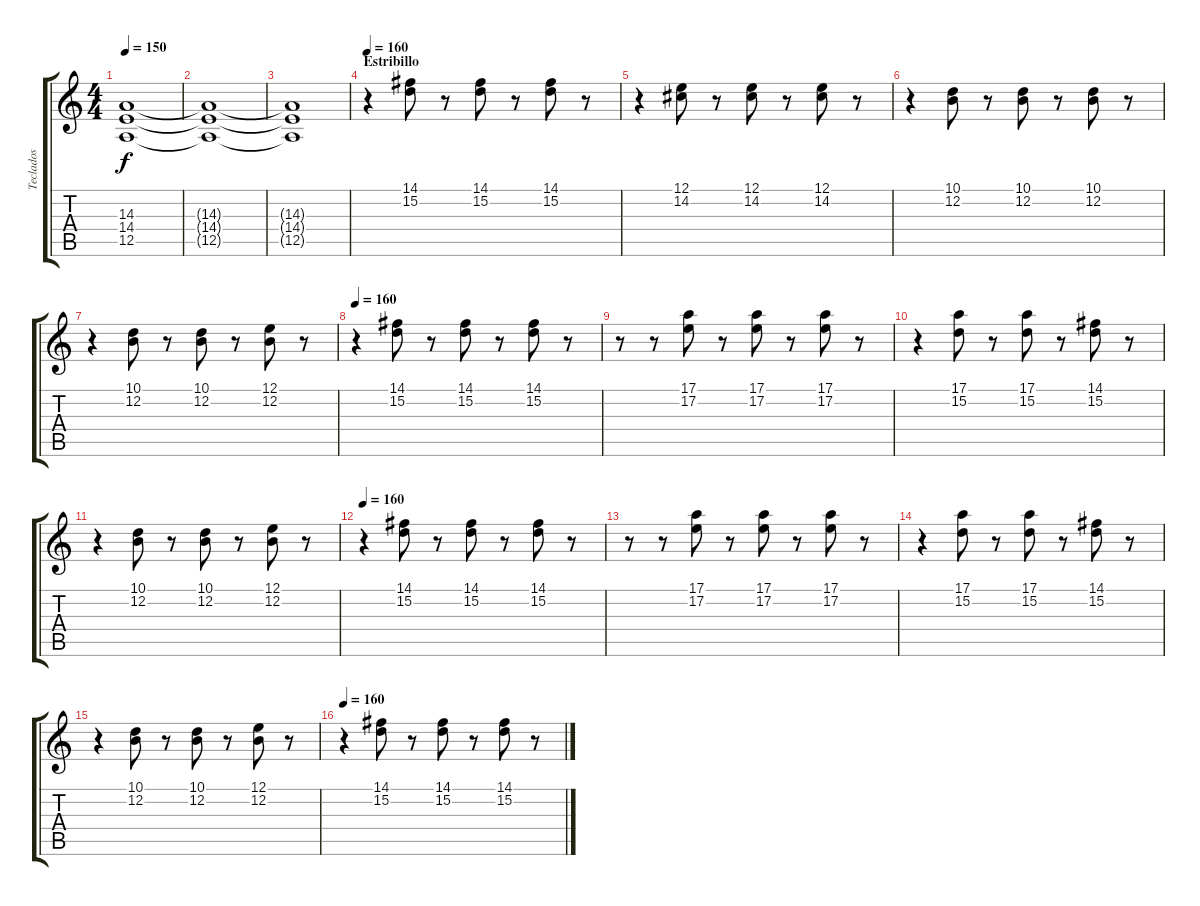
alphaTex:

\track ("Teclados" "Teclados") {instrument stringensemble1}
\staff {score tabs}
\tuning (E4 B3 G3 D3 A2 E2) {hide}
\ts (4 4)
\tempo 150
\clef g2
\ks c
(14.3 14.4 12.5).1{dy f} |
(14.3{t} 14.4{t} 12.5{t}).1 |
(14.3{t} 14.4{t} 12.5{t}).1 |
\section ("" "Estribillo")
\tempo 160
r.4 (14.1 15.2).8 r.8 (14.1 15.2).8 r.8 (14.1 15.2).8 r.8 |
r.4 (12.1 14.2).8 r.8 (12.1 14.2).8 r.8 (12.1 14.2).8 r.8 |
r.4 (10.1 12.2).8 r.8 (10.1 12.2).8 r.8 (10.1 12.2).8 r.8 |
r.4 (10.1 12.2).8 r.8 (10.1 12.2).8 r.8 (12.1 12.2).8 r.8 |
\tempo 160
r.4 (14.1 15.2).8 r.8 (14.1 15.2).8 r.8 (14.1 15.2).8 r.8 |
r.8 r.8 (17.1 17.2).8 r.8 (17.1 17.2).8 r.8 (17.1 17.2).8 r.8 |
r.4 (17.1 15.2).8 r.8 (17.1 15.2).8 r.8 (14.1 15.2).8 r.8 |
r.4 (10.1 12.2).8 r.8 (10.1 12.2).8 r.8 (12.1 12.2).8 r.8 |
\tempo 160
r.4 (14.1 15.2).8 r.8 (14.1 15.2).8 r.8 (14.1 15.2).8 r.8 |
r.8 r.8 (17.1 17.2).8 r.8 (17.1 17.2).8 r.8 (17.1 17.2).8 r.8 |
r.4 (17.1 15.2).8 r.8 (17.1 15.2).8 r.8 (14.1 15.2).8 r.8 |
r.4 (10.1 12.2).8 r.8 (10.1 12.2).8 r.8 (12.1 12.2).8 r.8 |
\tempo 160
r.4 (14.1 15.2).8 r.8 (14.1 15.2).8 r.8 (14.1 15.2).8 r.8
